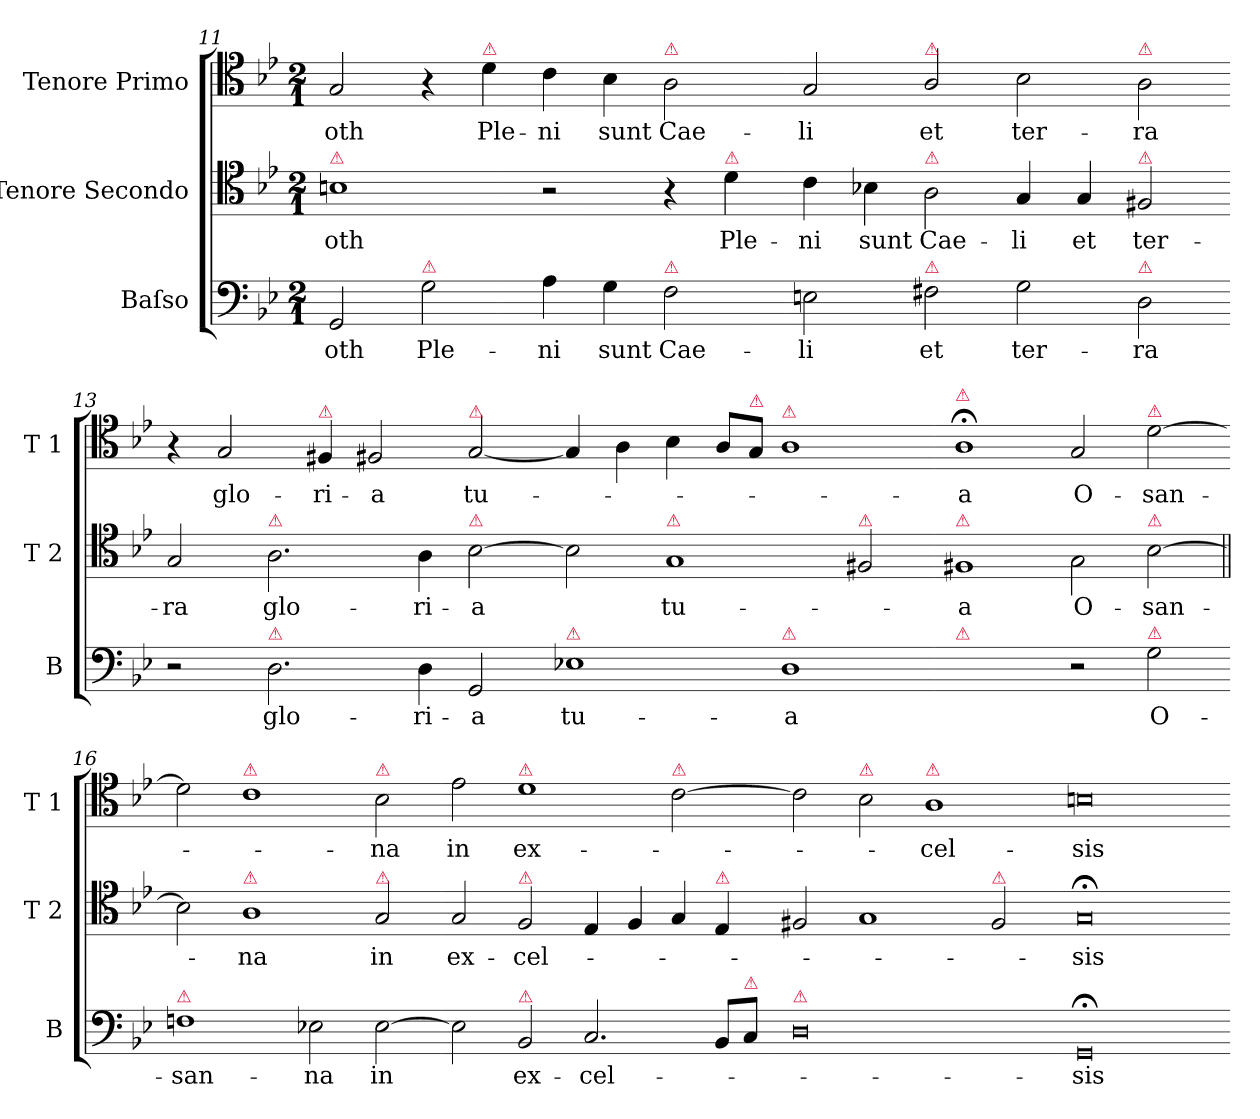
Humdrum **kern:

**kern	**text	**kern	**text	**kern	**text
*part3	*part3	*part2	*part2	*part1	*part1
*staff3	*staff3	*staff2	*staff2	*staff1	*staff1
*I"Baſso	*	*I"Tenore Secondo	*	*I"Tenore Primo	*
*I'B	*	*I'T 2	*	*I'T 1	*
*clefF4	*	*clefC4	*	*clefC4	*
*k[b-e-]	*	*k[b-e-]	*	*k[b-e-]	*
*M2/1	*	*M2/1	*	*M2/1	*
=11	=11	=11	=11	=11	=11
!	!	!LO:TX:a:color=crimson:t=⚠	!	!	!
2GG/	-oth	1Bn	-oth	2G/	-oth
!LO:TX:a:color=crimson:t=⚠	!	!	!	!	!
2G\	Ple-	.	.	4r	.
!	!	!	!	!LO:TX:a:color=crimson:t=⚠	!
.	.	.	.	4d\	Ple-
4A\	-ni	2r	.	4c\	-ni
4G\	sunt	.	.	4B-\	sunt
!	!	!	!	!LO:TX:a:color=crimson:t=⚠	!
!LO:TX:a:color=crimson:t=⚠	!	!	!	!	!
2F\	Cae-	4r	.	2A\	Cae-
!	!	!LO:TX:a:color=crimson:t=⚠	!	!	!
.	.	4d\	Ple-	.	.
=12-	=12-	=12-	=12-	=12-	=12-
2En\	-li	4c\	-ni	2G/	-li
.	.	4B-X\	sunt	.	.
!	!	!	!	!LO:TX:a:color=crimson:t=⚠	!
!	!	!LO:TX:a:color=crimson:t=⚠	!	!	!
!LO:TX:a:color=crimson:t=⚠	!	!	!	!	!
2F#X\	et	2A\	Cae-	2A/	et
2G\	ter-	4G/	-li	2B-\	ter-
.	.	4G/	et	.	.
!	!	!	!	!LO:TX:a:color=crimson:t=⚠	!
!	!	!LO:TX:a:color=crimson:t=⚠	!	!	!
!LO:TX:a:color=crimson:t=⚠	!	!	!	!	!
2D\	-ra	2F#X/	ter-	2A\	-ra
=13-	=13-	=13-	=13-	=13-	=13-
2r	.	2G/	-ra	4r	.
.	.	.	.	2G/	glo-
!	!	!LO:TX:a:color=crimson:t=⚠	!	!	!
!LO:TX:a:color=crimson:t=⚠	!	!	!	!	!
2.D\	glo-	2.A\	glo-	.	.
!	!	!	!	!LO:TX:a:color=crimson:t=⚠	!
.	.	.	.	4F#X/	-ri-
.	.	.	.	2F#X/	-a
4D\	-ri-	4A\	-ri-	.	.
!	!	!	!	!LO:TX:a:color=crimson:t=⚠	!
!	!	!LO:TX:a:color=crimson:t=⚠	!	!	!
2GG/	-a	[2B-\	-a	[2G/	tu-
=14-	=14-	=14-	=14-	=14-	=14-
!LO:TX:a:color=crimson:t=⚠	!	!	!	!	!
1E-X	tu-	2B-\]	.	4G/]	.
.	.	.	.	4A\	.
!	!	!LO:TX:a:color=crimson:t=⚠	!	!	!
.	.	1G	tu-	4B-\	.
.	.	.	.	8A/L	.
!	!	!	!	!LO:TX:a:color=crimson:t=⚠	!
.	.	.	.	8G/J	.
!	!	!	!	!LO:TX:a:color=crimson:t=⚠	!
!LO:TX:a:color=crimson:t=⚠	!	!	!	!	!
1D	-a	.	.	1A	.
!	!	!LO:TX:a:color=crimson:t=⚠	!	!	!
.	.	2F#X/	.	.	.
=15-	=15-	=15-	=15-	=15-	=15-
!	!	!	!	!LO:TX:a:color=crimson:t=⚠	!
!	!	!LO:TX:a:color=crimson:t=⚠	!	!	!
!LO:TX:a:color=crimson:t=⚠	!	!	!	!	!
1ryy	.	1F#X	-a	1A;<	-a
2r	.	2G\	O-	2G/	O-
!	!	!	!	!LO:TX:a:color=crimson:t=⚠	!
!	!	!LO:TX:a:color=crimson:t=⚠	!	!	!
!LO:TX:a:color=crimson:t=⚠	!	!	!	!	!
2G\	O-	[2B-\	-san-	[2d\	-san-
=16-	=16-	=16||	=16-	=16-	=16-
!LO:TX:a:color=crimson:t=⚠	!	!	!	!	!
1Fn	-san-	2B-\]	.	2d\]	.
!	!	!	!	!LO:TX:a:color=crimson:t=⚠	!
!	!	!LO:TX:a:color=crimson:t=⚠	!	!	!
.	.	1A	-na	1c	.
2E-X\	na	.	.	.	.
!	!	!	!	!LO:TX:a:color=crimson:t=⚠	!
!	!	!LO:TX:a:color=crimson:t=⚠	!	!	!
[2E-\	in	2G/	in	2B-\	-na
=17-	=17-	=17-	=17-	=17-	=17-
2E-\]	.	2G/	ex-	2e-\	in
!	!	!	!	!LO:TX:a:color=crimson:t=⚠	!
!	!	!LO:TX:a:color=crimson:t=⚠	!	!	!
!LO:TX:a:color=crimson:t=⚠	!	!	!	!	!
2BB-/	ex-	2F/	-cel-	1d	ex-
2.C/	-cel-	4E-/	.	.	.
.	.	4F/	.	.	.
!	!	!	!	!LO:TX:a:color=crimson:t=⚠	!
.	.	4G/	.	[2c\	.
!	!	!LO:TX:a:color=crimson:t=⚠	!	!	!
8BB-/L	.	4E-/	.	.	.
!LO:TX:a:color=crimson:t=⚠	!	!	!	!	!
8C/J	.	.	.	.	.
=18-	=18-	=18-	=18-	=18-	=18-
!LO:TX:a:color=crimson:t=⚠	!	!	!	!	!
0D	.	2F#X/	.	2c\]	.
!	!	!	!	!LO:TX:a:color=crimson:t=⚠	!
.	.	1G	.	2B-\	.
!	!	!	!	!LO:TX:a:color=crimson:t=⚠	!
.	.	.	.	1A	-cel-
!	!	!LO:TX:a:color=crimson:t=⚠	!	!	!
.	.	2F#/	.	.	.
=19-	=19-	=19-	=19-	=19-	=19-
0GG;<	-sis	0G;<	-sis	0Bn	-sis
=-	=-	=-	=-	=-	=-
*-	*-	*-	*-	*-	*-
